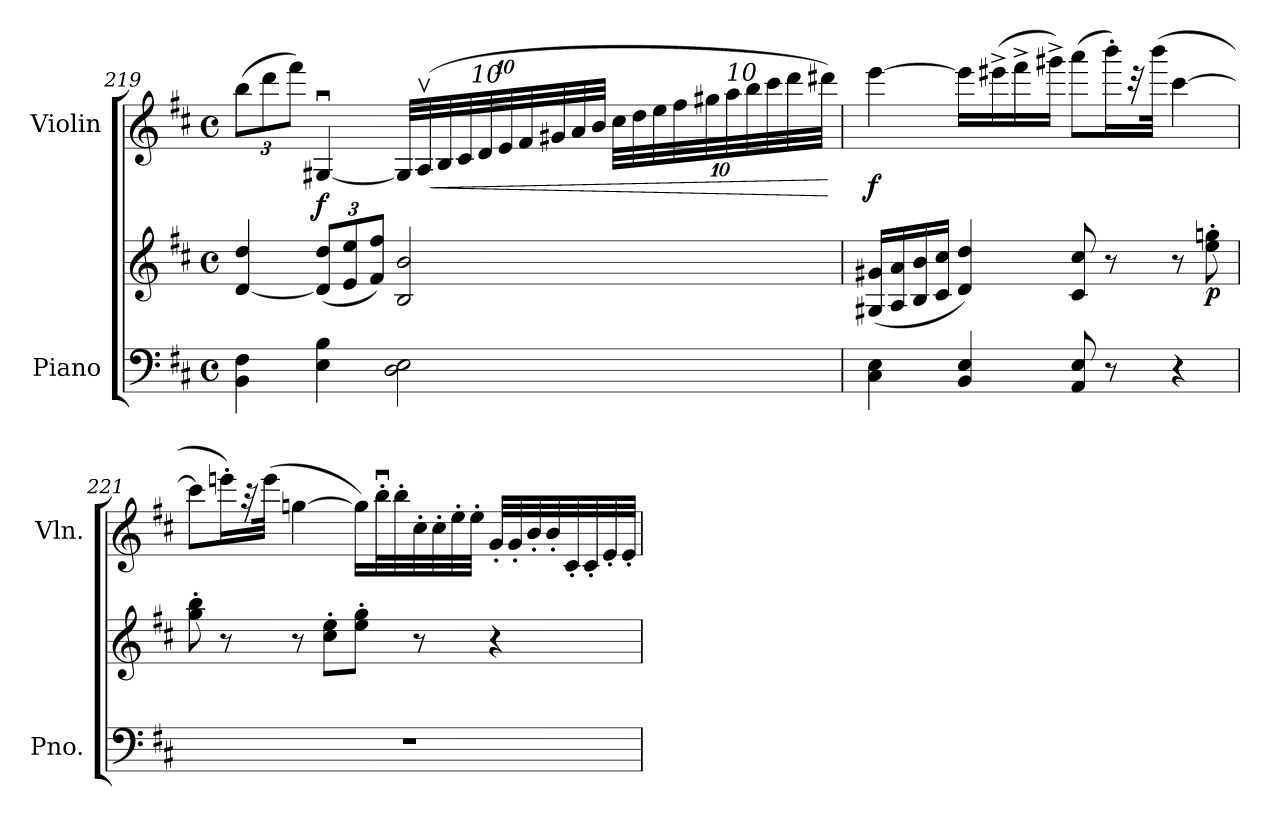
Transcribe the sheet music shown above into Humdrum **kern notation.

**kern	**kern	**dynam	**kern	**dynam
*part2	*part2	*part2	*part1	*part1
*staff3	*staff2	*staff2/3	*staff1	*staff1
*I"Piano	*	*	*I"Violin	*
*I'Pno.	*	*	*I'Vln.	*
!!LO:LB:g=z
*clefF4	*clefG2	*	*clefG2	*
*k[f#c#]	*k[f#c#]	*	*k[f#c#]	*
*M4/4	*M4/4	*	*M4/4	*
*met(c)	*met(c)	*	*met(c)	*
*	*	*	*Xbrackettup	*
=219	=219	=219	=219	=219
!	!	!LO:DY:b	!	!
!	!	!LO:DY:n=1:b	!	!
4BB\ 4F#\	[4d/ 4dd/	f mf	(12bb\L	.
.	.	.	12ddd\	.
.	.	.	12fff#\J)	.
*	*Xbrackettup	*	*	*
!	!	!LO:DY:n=2:a	!	!
4E\ 4B\	(12d/] 12dd/L	f	[4G#Xu/	.
.	12e/ 12ee/	.	.	.
.	12f#/ 12ff#/J)	.	.	.
2D\ 2E\	2B/ 2b/	.	40G#/LLL]	.
.	.	.	(40Av/	.
!	!	!	!	!LO:HP:b
.	.	.	40B/	<
.	.	.	40c#/	.
!	!	!	!LO:TX:a:i:t=10	!
.	.	.	40d/	.
.	.	.	40e/	.
.	.	.	40f#/	.
.	.	.	40g#X/	.
.	.	.	40a/	.
.	.	.	40b/JJJ	.
.	.	.	40cc#\LLL	.
.	.	.	40dd\	.
.	.	.	40ee\	.
.	.	.	40ff#\	.
.	.	.	40gg#X\	.
!	!	!	!LO:TX:a:i:t=10	!
.	.	.	40aa\	.
.	.	.	40bb\	.
.	.	.	40ccc#\	.
.	.	.	40ddd\	.
.	.	.	40ddd#X\JJJ)	.
.	.	.	.	[
!!LO:PB:g=z
=220	=220	=220	=220	=220
!	!	!	!	!LO:DY:b
4C#\ 4E\	(16G#X/ 16g#X/LL	.	[4eee\	f
.	16A/ 16a/	.	.	.
.	16B/ 16b/	.	.	.
.	16c#/ 16cc#/JJ	.	.	.
4BB/ 4E/	4d/ 4dd/)	.	16eee\LL]	.
.	.	.	(16eee#X^\	.
.	.	.	16fff#^\	.
.	.	.	16ggg#X^\JJ)	.
8AA/ 8E/	8c#/ 8cc#/	.	(8aaa\L	.
8r	8r	.	16bbb'\L)	.
.	.	.	32rccc	.
.	.	.	(32bbb\JJk	.
4r	8r	.	[4ccc#\	.
!	!	!LO:DY:b	!	!
.	8ee\' 8ggn\'	p	.	.
=221	=221	=221	=221	=221
1r	8gg\' 8bb\'	.	8ccc#\L]	.
.	8r	.	16eeen'\L)	.
.	.	.	32raa	.
.	.	.	(32eee\JJk	.
.	8r	.	[4ggn\	.
.	8cc#\' 8ee\'L	.	.	.
.	8ee\' 8gg\'J	.	16gg\LL])	.
.	.	.	32bbu'\L	.
.	.	.	32bb'\	.
.	8r	.	32cc#'\	.
.	.	.	32cc#'\	.
.	.	.	32ee'\	.
.	.	.	32ee'\JJJ	.
.	4r	.	32g'/LLL	.
.	.	.	32g'/	.
.	.	.	32b'/	.
.	.	.	32b'/	.
.	.	.	32c#'/	.
.	.	.	32c#'/	.
.	.	.	32e'/	.
.	.	.	32e'/JJJ	.
=	=	=	=	=
*-	*-	*-	*-	*-
